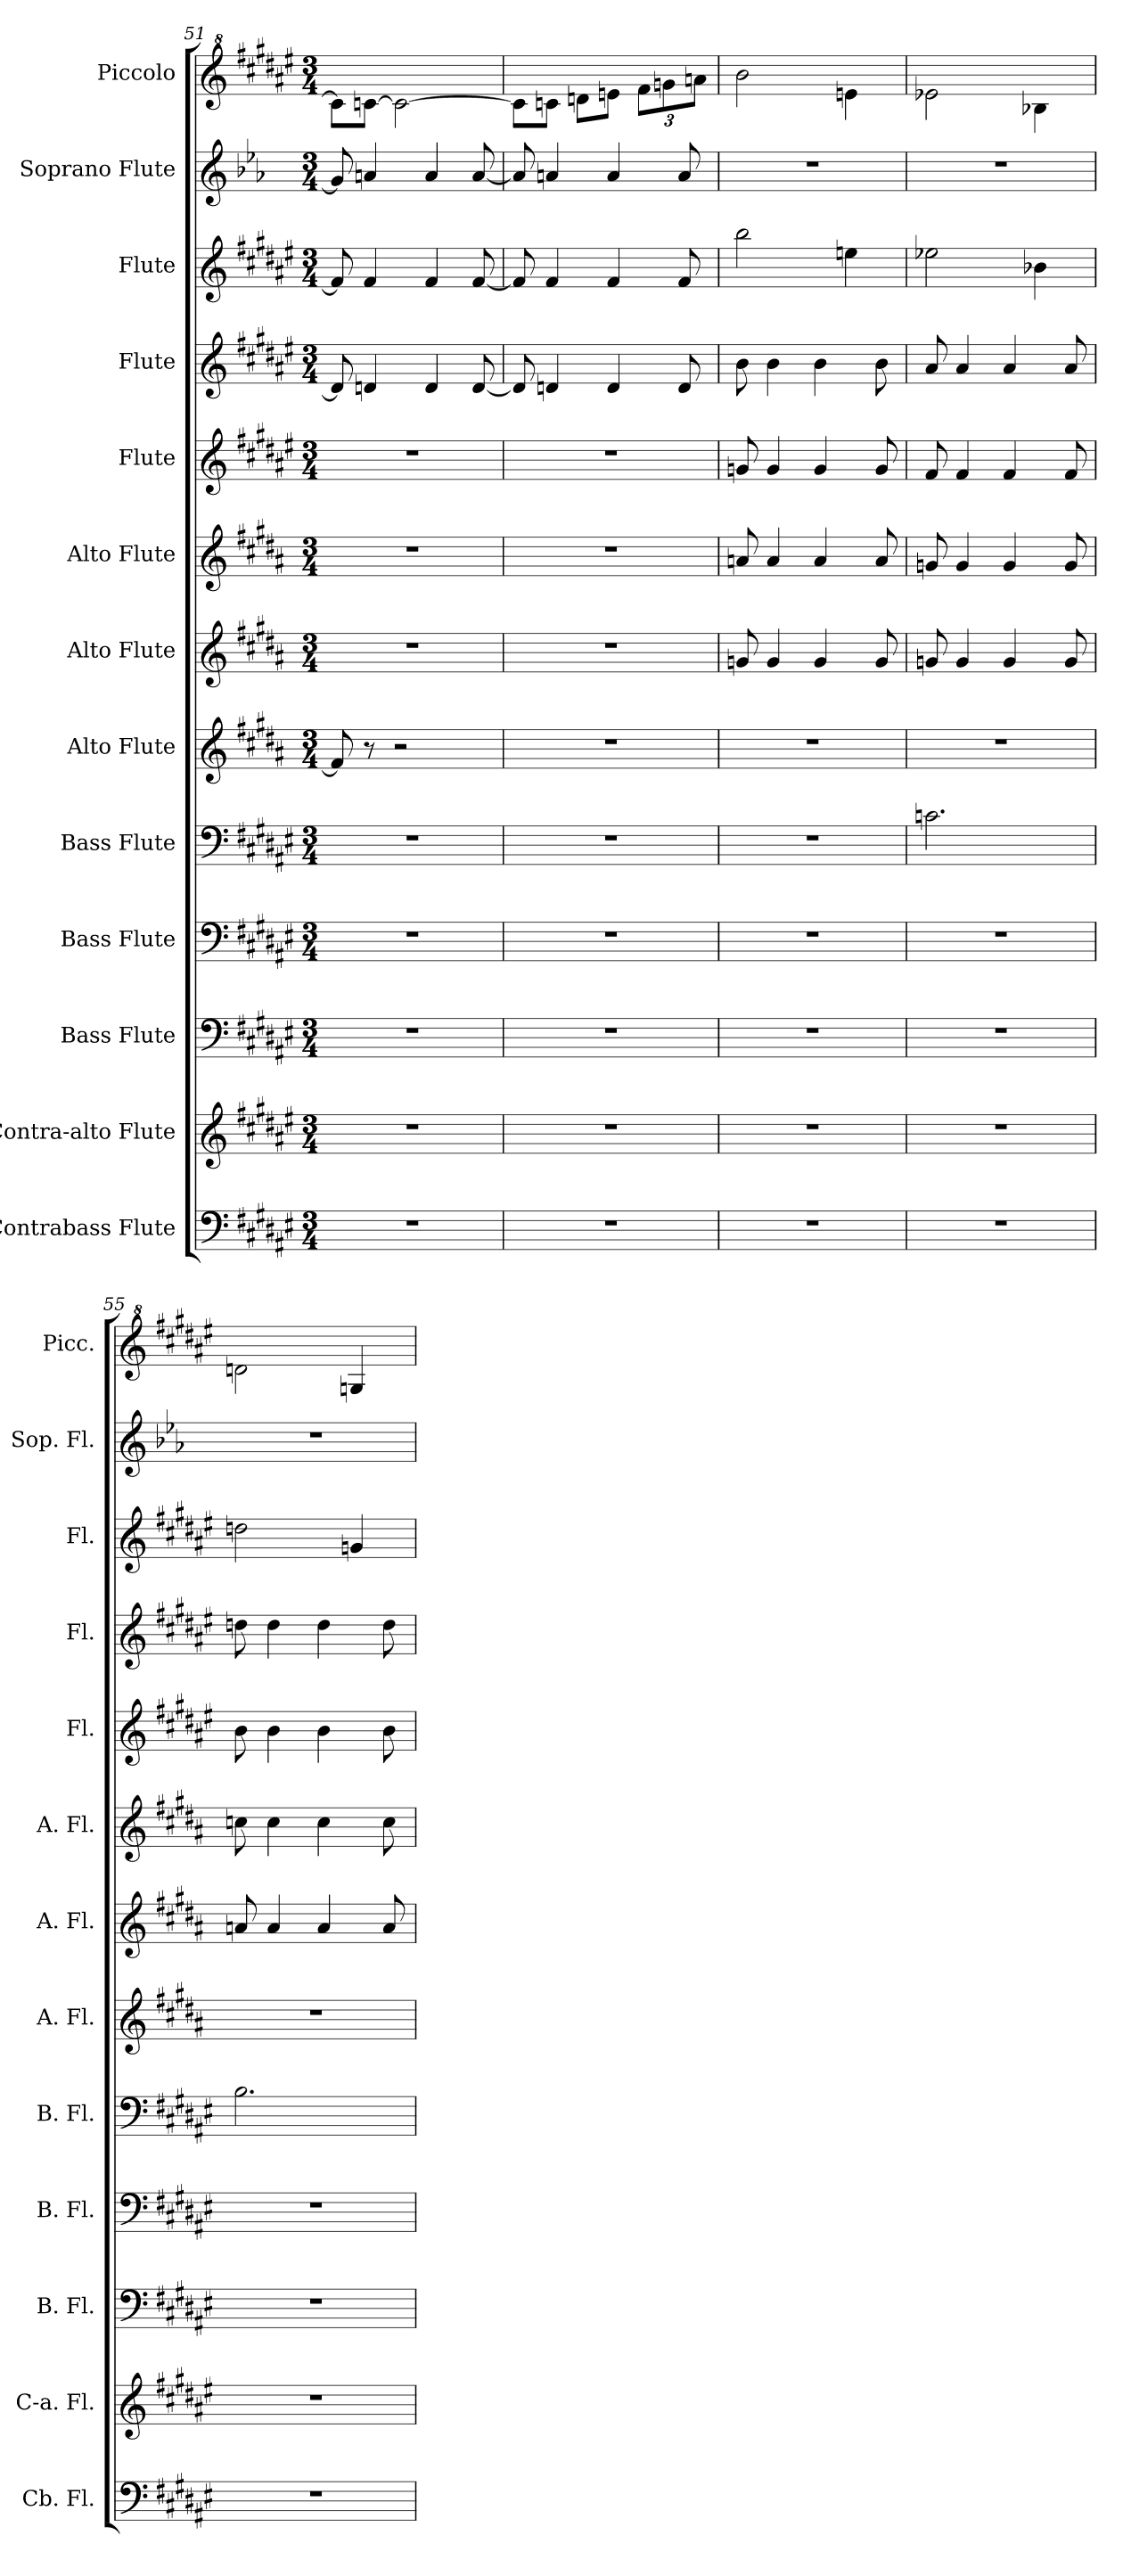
**kern	**kern	**kern	**kern	**kern	**kern	**kern	**kern	**kern	**kern	**kern	**kern	**kern
*part13	*part12	*part11	*part10	*part9	*part8	*part7	*part6	*part5	*part4	*part3	*part2	*part1
*staff13	*staff12	*staff11	*staff10	*staff9	*staff8	*staff7	*staff6	*staff5	*staff4	*staff3	*staff2	*staff1
*I"Contrabass Flute	*I"Contra-alto Flute	*I"Bass Flute	*I"Bass Flute	*I"Bass Flute	*I"Alto Flute	*I"Alto Flute	*I"Alto Flute	*I"Flute	*I"Flute	*I"Flute	*I"Soprano Flute	*I"Piccolo
*I'Cb. Fl.	*I'C-a. Fl.	*I'B. Fl.	*I'B. Fl.	*I'B. Fl.	*I'A. Fl.	*I'A. Fl.	*I'A. Fl.	*I'Fl.	*I'Fl.	*I'Fl.	*I'Sop. Fl.	*I'Picc.
*clefF4	*clefG2	*clefF4	*clefF4	*clefF4	*clefG2	*clefG2	*clefG2	*clefG2	*clefG2	*clefG2	*clefG2	*clefG^2
*	*ITrd10c17	*	*	*	*ITrd3c5	*ITrd3c5	*ITrd3c5	*	*	*	*ITrd-2c-3	*ITrd-7c-12
*k[f#c#g#d#a#e#]	*k[f#c#g#d#a#e#]	*k[f#c#g#d#a#e#]	*k[f#c#g#d#a#e#]	*k[f#c#g#d#a#e#]	*k[f#c#g#d#a#e#]	*k[f#c#g#d#a#e#]	*k[f#c#g#d#a#e#]	*k[f#c#g#d#a#e#]	*k[f#c#g#d#a#e#]	*k[f#c#g#d#a#e#]	*k[b-e-a-d-g-c-]	*k[f#c#g#d#a#e#]
*M3/4	*M3/4	*M3/4	*M3/4	*M3/4	*M3/4	*M3/4	*M3/4	*M3/4	*M3/4	*M3/4	*M3/4	*M3/4
=51	=51	=51	=51	=51	=51	=51	=51	=51	=51	=51	=51	=51
2.r	2.r	2.r	2.r	2.r	8c#/]	2.r	2.r	2.r	8d#/]	8f#/]	8b/]	8ccc#\L]
.	.	.	.	.	8r	.	.	.	4dn/	4f#/	4ccn/	[8cccn\J
.	.	.	.	.	2r	.	.	.	.	.	.	2ccc\_
.	.	.	.	.	.	.	.	.	4d/	4f#/	4cc/	.
.	.	.	.	.	.	.	.	.	[8d/	[8f#/	[8cc/	.
=52	=52	=52	=52	=52	=52	=52	=52	=52	=52	=52	=52	=52
2.r	2.r	2.r	2.r	2.r	2.r	2.r	2.r	2.r	8d/]	8f#/]	8cc/]	8ccc\L]
.	.	.	.	.	.	.	.	.	4dn/	4f#/	4ccn/	8cccn\J
.	.	.	.	.	.	.	.	.	.	.	.	8dddn\L
.	.	.	.	.	.	.	.	.	4d/	4f#/	4cc/	8eeen\J
*	*	*	*	*	*	*	*	*	*	*	*	*Xbrackettup
.	.	.	.	.	.	.	.	.	.	.	.	12fff#\L
.	.	.	.	.	.	.	.	.	.	.	.	12gggn\
.	.	.	.	.	.	.	.	.	8d/	8f#/	8cc/	.
.	.	.	.	.	.	.	.	.	.	.	.	12aaan\J
!!LO:PB:g=z
=53	=53	=53	=53	=53	=53	=53	=53	=53	=53	=53	=53	=53
2.r	2.r	2.r	2.r	2.r	2.r	8dn/	8en/	8gn/	8b\	2bb\	2.r	2bbb\
.	.	.	.	.	.	4d/	4e/	4g/	4b\	.	.	.
.	.	.	.	.	.	4d/	4e/	4g/	4b\	.	.	.
.	.	.	.	.	.	.	.	.	.	4een\	.	4eeen\
.	.	.	.	.	.	8d/	8e/	8g/	8b\	.	.	.
=54	=54	=54	=54	=54	=54	=54	=54	=54	=54	=54	=54	=54
2.r	2.r	2.r	2.r	2.cn\	2.r	8dn/	8dn/	8f#/	8a#/	2ee-X\	2.r	2eee-X\
.	.	.	.	.	.	4d/	4d/	4f#/	4a#/	.	.	.
.	.	.	.	.	.	4d/	4d/	4f#/	4a#/	.	.	.
.	.	.	.	.	.	.	.	.	.	4b-X\	.	4bb-X\
.	.	.	.	.	.	8d/	8d/	8f#/	8a#/	.	.	.
=55	=55	=55	=55	=55	=55	=55	=55	=55	=55	=55	=55	=55
2.r	2.r	2.r	2.r	2.B\	2.r	8en/	8gn\	8b\	8ddn\	2ddn\	2.r	2dddn\
.	.	.	.	.	.	4e/	4g\	4b\	4dd\	.	.	.
.	.	.	.	.	.	4e/	4g\	4b\	4dd\	.	.	.
.	.	.	.	.	.	.	.	.	.	4gn/	.	4ggn/
.	.	.	.	.	.	8e/	8g\	8b\	8dd\	.	.	.
=	=	=	=	=	=	=	=	=	=	=	=	=
*-	*-	*-	*-	*-	*-	*-	*-	*-	*-	*-	*-	*-
